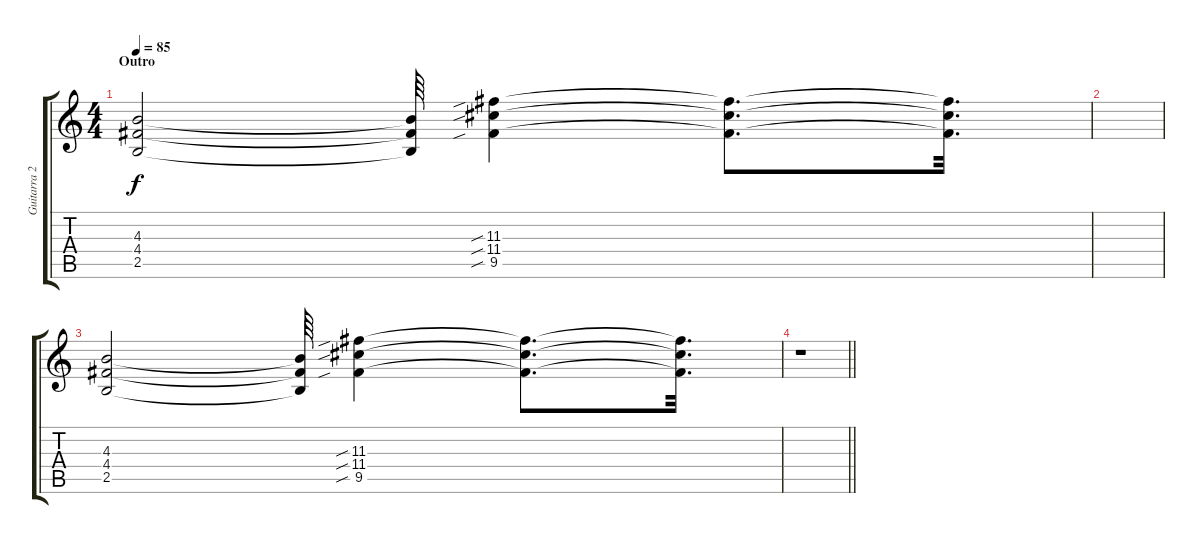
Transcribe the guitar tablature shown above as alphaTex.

\track ("Guitarra 2" "Guitarra 2") {instrument distortionguitar}
\staff {score tabs}
\tuning (E4 B3 G3 D3 A2 E2) {hide}
\ts (4 4)
\section ("" "Outro")
\tempo 85
\clef g2
\ks c
(4.3 4.4 2.5).2{dy f} (4.3{t} 4.4{t} 2.5{t}).64 (11.3{sib} 11.4{sib} 9.5{sib}).4 (11.3{t} 11.4{t} 9.5{t}).8{d} (11.3{t} 11.4{t} 9.5{t}).32{d} |
|
(4.3 4.4 2.5).2 (4.3{t} 4.4{t} 2.5{t}).64 (11.3{sib} 11.4{sib} 9.5{sib}).4 (11.3{t} 11.4{t} 9.5{t}).8{d} (11.3{t} 11.4{t} 9.5{t}).32{d} |
\barLineRight lightlight
r.1
